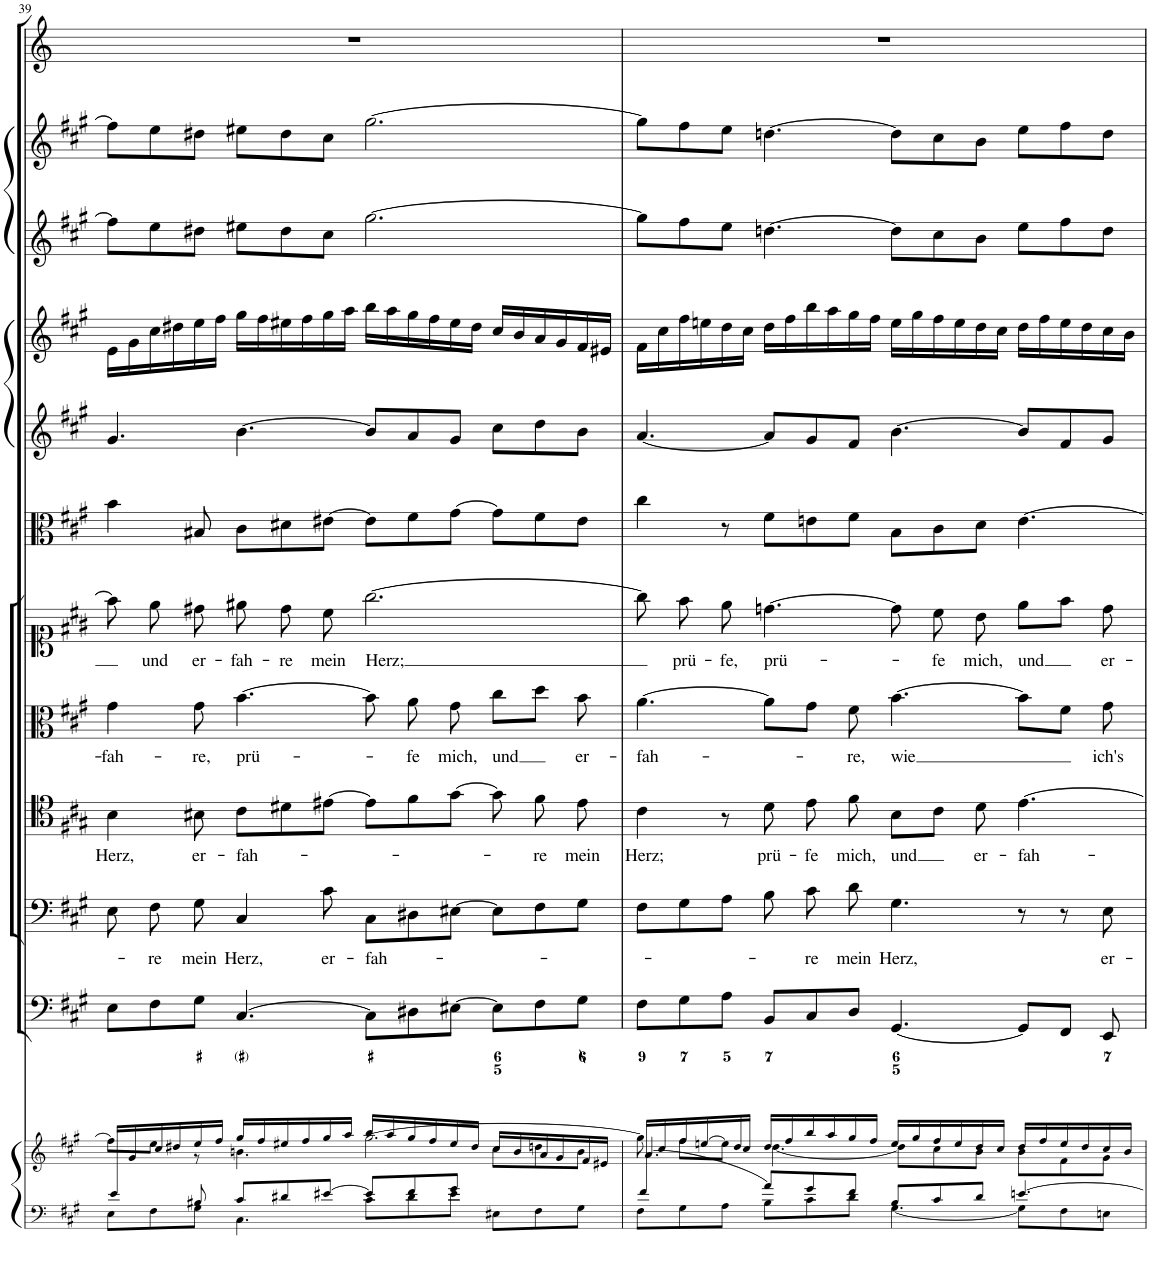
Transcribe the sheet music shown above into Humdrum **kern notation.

**kern	**kern	**kern	**kern	**text	**kern	**text	**kern	**text	**kern	**text	**kern	**kern	**kern	**kern	**kern	**kern
*part12	*part12	*part11	*part10	*part10	*part9	*part9	*part8	*part8	*part7	*part7	*part6	*part5	*part4	*part3	*part2	*part1
*staff13	*staff12	*staff11	*staff10	*staff10	*staff9	*staff9	*staff8	*staff8	*staff7	*staff7	*staff6	*staff5	*staff4	*staff3	*staff2	*staff1
*I"Piano reduction	*	*I"Continuo	*I"Basso	*	*I"Tenore	*	*I"Alto	*	*I"Soprano	*	*I"Viola	*I"Violino II	*I"Violino I	*I"Oboe II d'amore	*I"Oboe I	*I"Corno
*I'Pno	*	*	*	*	*	*	*	*	*	*	*I'Vla	*I'Vln	*I'Vln	*I'Ob	*I'Ob	*
!!LO:PB:g=z
*clefF4	*clefG2	*clefF4	*clefF4	*	*clefC4	*	*clefC3	*	*clefC1	*	*clefC3	*clefG2	*clefG2	*clefG2	*clefG2	*clefG2
*	*	*	*	*	*	*	*	*	*	*	*	*	*	*	*	*Trd2c3
*k[f#c#g#]	*k[f#c#g#]	*k[f#c#g#]	*k[f#c#g#]	*	*k[f#c#g#]	*	*k[f#c#g#]	*	*k[f#c#g#]	*	*k[f#c#g#]	*k[f#c#g#]	*k[f#c#g#]	*k[f#c#g#]	*k[f#c#g#]	*k[]
*M12/8	*M12/8	*M12/8	*M12/8	*	*M12/8	*	*M12/8	*	*M12/8	*	*M12/8	*M12/8	*M12/8	*M12/8	*M12/8	*M12/8
=39	=39	=39	=39	=39	=39	=39	=39	=39	=39	=39	=39	=39	=39	=39	=39	=39
*^	*^	*	*	*	*	*	*	*	*	*	*	*	*	*	*	*
*	*^	*	*^	*	*	*	*	*	*	*	*	*	*	*	*	*	*	*
!	!	!	!	!	!	!	!	!	!	!LO:LY:b	!	!LO:LY:b	!	!	!	!	!	!	!	!
16e/LL	4ryy	8E\L	16ryy	8ff#\L]	8ryy	8E\L	8E\	.	4B\	Herz,	4g#\	-fah-	8ff#\]	.	4b\	4.g#/	16e\LL	8ff#\L]	8ff#\L]	1.r
1ryy	.	.	16g#/	.	.	.	.	.	.	.	.	.	.	.	.	.	16g#\	.	.	.
*	*	*	*	*v	*v	*	*	*	*	*	*	*	*	*	*	*	*	*	*	*
!	!	!	!	!	!	!	!LO:LY:b	!	!	!	!	!	!LO:LY:b	!	!	!	!	!	!
.	.	8F#\	16cc#/	8ee\J	8F#\	8F#\	-re	.	.	.	.	8ee\	und	.	.	16cc#\	8ee\	8ee\	.
.	.	.	16dd#X/	.	.	.	.	.	.	.	.	.	.	.	.	16dd#X\	.	.	.
!	!	!	!	!	!	!	!LO:LY:b	!	!LO:LY:b	!	!LO:LY:b	!	!LO:LY:b	!	!	!	!	!	!
.	8B#X/	8G#\J	16ee/	8r	8G#\J	8G#\	mein	8B#X\	er-	8g#\	-re,	8dd#X\	er-	8B#X/	.	16ee\	8dd#X\J	8dd#X\J	.
.	.	.	16ff#/JJ	.	.	.	.	.	.	.	.	.	.	.	.	16ff#\JJ	.	.	.
!	!	!	!	!	!	!	!LO:LY:b	!	!LO:LY:b	!	!LO:LY:b	!	!LO:LY:b	!	!	!	!	!	!
.	8c#/L	4.C#\	16gg#/LL	4.bn\	[4.C#/	4C#/	Herz,	8c#\L	-fah-	[4.b\	prü-	8ee#X\	-fah-	8c#\L	[4.b\	16gg#\LL	8ee#X\L	8ee#X\L	.
.	.	.	16ff#/	.	.	.	.	.	.	.	.	.	.	.	.	16ff#\	.	.	.
!	!	!	!	!	!	!	!	!	!	!	!	!	!LO:LY:b	!	!	!	!	!	!
.	8d#X/	.	16ee#X/	.	.	.	.	8d#X\	.	.	.	8dd#\	-re	8d#X\	.	16ee#X\	8dd#\	8dd#\	.
.	.	.	16ff#/	.	.	.	.	.	.	.	.	.	.	.	.	16ff#\	.	.	.
!	!	!	!	!	!	!	!LO:LY:b	!	!	!	!	!	!LO:LY:b	!	!	!	!	!	!
.	[8e#X/J	.	16gg#/	.	.	8c#\	er-	[8e#X\J	.	.	.	8cc#\	mein	[8e#X\J	.	16gg#\	8cc#\J	8cc#\J	.
.	.	.	16aa/JJ	.	.	.	.	.	.	.	.	.	.	.	.	16aa\JJ	.	.	.
!	!	!	!	!	!	!	!LO:LY:b	!	!	!	!	!	!LO:LY:b	!	!	!	!	!	!
.	8e#/L]	8c#\L	16bb/LL	[>2.gg#\	8C#\L]	8C#\L	-fah-	8e#\L]	.	8b\]	.	[2.gg#\	Herz;	8e#\L]	8b/L]	16bb\LL	[2.gg#\	[2.gg#\	.
.	.	.	16aa/	.	.	.	.	.	.	.	.	.	.	.	.	16aa\	.	.	.
!	!	!	!	!	!	!	!	!	!	!	!LO:LY:b	!	!	!	!	!	!	!	!
.	8f#/	8d#\	16gg#/	.	8D#X\	8D#X\	.	8f#\	.	8a\	-fe	.	.	8f#\	8a/	16gg#\	.	.	.
.	.	.	16ff#/	.	.	.	.	.	.	.	.	.	.	.	.	16ff#\	.	.	.
!	!	!	!	!	!	!	!	!	!	!	!LO:LY:b	!	!	!	!	!	!	!	!
.	8g#/J	8e#\J	16ee#/	.	[8E#X\J	[8E#X\J	.	[8g#\J	.	8g#\	mich,	.	.	[8g#\J	8g#/J	16ee#\	.	.	.
4..ryy	.	.	16dd#/JJ	.	.	.	.	.	.	.	.	.	.	.	.	16dd#\JJ	.	.	.
*	*	*	*	*^	*	*	*	*	*	*	*	*	*	*	*	*	*	*	*
!	!	!	!	!	!	!	!	!	!	!	!	!LO:LY:b	!	!	!	!	!	!	!	!
.	4.ryy	8E#X\L	16cc#/LL	.	8cc#\L	8E#\L]	8E#\L]	.	8g#\]	.	8cc#\L	und	.	.	8g#\L]	8cc#\L	16cc#/LL	.	.	.
.	.	.	16b/	.	.	.	.	.	.	.	.	.	.	.	.	.	16b/	.	.	.
!	!	!	!	!	!	!	!	!	!	!LO:LY:b	!	!	!	!	!	!	!	!	!	!
.	.	8F#\	16a/	.	8ddn\	8F#\	8F#\	.	8f#\	-re	8dd\J	.	.	.	8f#\	8dd\	16a/	.	.	.
.	.	.	16g#/	.	.	.	.	.	.	.	.	.	.	.	.	.	16g#/	.	.	.
!	!	!	!	!	!	!	!	!	!	!LO:LY:b	!	!LO:LY:b	!	!	!	!	!	!	!	!
.	.	8G#\J	16f#/	.	8b\J	8G#\J	8G#\J	.	8e#\	mein	8b\	er-	.	.	8e#\J	8b\J	16f#/	.	.	.
.	.	.	16e#X/JJ	.	.	.	.	.	.	.	.	.	.	.	.	.	16e#X/JJ	.	.	.
=40	=40	=40	=40	=40	=40	=40	=40	=40	=40	=40	=40	=40	=40	=40	=40	=40	=40	=40	=40	=40
!	!	!	!	!	!	!	!	!	!	!LO:LY:b	!	!LO:LY:b	!	!	!	!	!	!	!	!
16f#/LL	4.ryy	8F#\L	16ryy	8gg#\]	[4.a/	8F#\L	8F#\L	.	4c#\	Herz;	[4.a\	-fah-	8gg#\]	.	4cc#\	[4.a/	16f#\LL	8gg#\L]	8gg#\L]	1.r
1ryy	.	.	16cc#/	.	.	.	.	.	.	.	.	.	.	.	.	.	16cc#\	.	.	.
!	!	!	!	!	!	!	!	!	!	!	!	!	!	!LO:LY:b	!	!	!	!	!	!
.	.	8G#\	16ff#/	8ff#\L	.	8G#\	8G#\	.	.	.	.	.	8ff#\	prü-	.	.	16ff#\	8ff#\	8ff#\	.
.	.	.	[16een/	.	.	.	.	.	.	.	.	.	.	.	.	.	16een\	.	.	.
!	!	!	!	!	!	!	!	!	!	!	!	!	!	!LO:LY:b	!	!	!	!	!	!
.	.	8A\J	16dd/	8ee\J]	.	8A\J	8A\J	.	8r	.	.	.	8ee\	-fe,	8r	.	16dd\	8ee\J	8ee\J	.
.	.	.	16cc#/JJ	.	.	.	.	.	.	.	.	.	.	.	.	.	16cc#\JJ	.	.	.
!	!	!	!	!	!	!	!	!	!	!LO:LY:b	!	!	!	!LO:LY:b	!	!	!	!	!	!
.	8a/L]	8B\L	16dd/LL	[4.dd\	1ryy	8BB/L	8B\	.	8d\	prü-	8a\L]	.	[4.ddn\	prü-	8f#\L	8a/L]	16dd\LL	[4.ddn\	[4.ddn\	.
.	.	.	16ff#/	.	.	.	.	.	.	.	.	.	.	.	.	.	16ff#\	.	.	.
!	!	!	!	!	!	!	!	!LO:LY:b	!	!LO:LY:b	!	!	!	!	!	!	!	!	!	!
.	8g#/	8c#\	16bb/	.	.	8C#/	8c#\	-re	8e\	-fe	8g#\J	.	.	.	8en\	8g#/	16bb\	.	.	.
.	.	.	16aa/	.	.	.	.	.	.	.	.	.	.	.	.	.	16aa\	.	.	.
!	!	!	!	!	!	!	!	!LO:LY:b	!	!LO:LY:b	!	!LO:LY:b	!	!	!	!	!	!	!	!
.	8f#/J	8d\J	16gg#/	.	.	8D/J	8d\	mein	8f#\	mich,	8f#\	-re,	.	.	8f#\J	8f#/J	16gg#\	.	.	.
.	.	.	16ff#/JJ	.	.	.	.	.	.	.	.	.	.	.	.	.	16ff#\JJ	.	.	.
!	!	!	!	!	!	!	!	!LO:LY:b	!	!LO:LY:b	!	!LO:LY:b	!	!	!	!	!	!	!	!
.	8B/L	[4.G#\	16ee/LL	8dd\L]	.	[4.GG#/	4.G#\	Herz,	8B\L	und	[4.b\	wie	8dd\]	.	8B\L	[4.b\	16ee\LL	8dd\L]	8dd\L]	.
.	.	.	16gg#/	.	.	.	.	.	.	.	.	.	.	.	.	.	16gg#\	.	.	.
!	!	!	!	!	!	!	!	!	!	!	!	!	!	!LO:LY:b	!	!	!	!	!	!
.	8c#/	.	16ff#/	8cc#\	.	.	.	.	8c#\J	.	.	.	8cc#\	-fe	8c#\	.	16ff#\	8cc#\	8cc#\	.
.	.	.	16ee/	.	.	.	.	.	.	.	.	.	.	.	.	.	16ee\	.	.	.
!	!	!	!	!	!	!	!	!	!	!LO:LY:b	!	!	!	!LO:LY:b	!	!	!	!	!	!
.	8d/J	.	16dd/	8b\J	.	.	.	.	8d\	er-	.	.	8b\	mich,	8d\J	.	16dd\	8b\J	8b\J	.
4..ryy	.	.	16cc#/JJ	.	.	.	.	.	.	.	.	.	.	.	.	.	16cc#\JJ	.	.	.
!	!	!	!	!	!	!	!	!	!	!LO:LY:b	!	!	!	!LO:LY:b	!	!	!	!	!	!
.	[4.en/	8G#\L]	16dd/LL	8b\L	.	8GG#/L]	8r	.	[4.e\	-fah-	8b\L]	.	8ee\L	und	[4.e\	8b/L]	16dd\LL	8ee\L	8ee\L	.
.	.	.	16ff#/	.	.	.	.	.	.	.	.	.	.	.	.	.	16ff#\	.	.	.
.	.	8F#\	16ee/	8f#\	.	8FF#/J	8r	.	.	.	8f#\J	.	8ff#\J	.	.	8f#/	16ee\	8ff#\	8ff#\	.
.	.	.	16dd/	.	.	.	.	.	.	.	.	.	.	.	.	.	16dd\	.	.	.
!	!	!	!	!	!	!	!	!LO:LY:b	!	!	!	!LO:LY:b	!	!LO:LY:b	!	!	!	!	!	!
.	.	8En\J	16cc#/	8g#\J	8ryy	8EE/	8E\	er-	.	.	8g#\	ich's	8dd\	er-	.	8g#/J	16cc#\	8dd\J	8dd\J	.
.	.	.	16b/JJ	.	.	.	.	.	.	.	.	.	.	.	.	.	16b\JJ	.	.	.
*v	*v	*v	*	*	*	*	*	*	*	*	*	*	*	*	*	*	*	*	*	*
*	*v	*v	*v	*	*	*	*	*	*	*	*	*	*	*	*	*	*	*
=	=	=	=	=	=	=	=	=	=	=	=	=	=	=	=	=
*-	*-	*-	*-	*-	*-	*-	*-	*-	*-	*-	*-	*-	*-	*-	*-	*-
